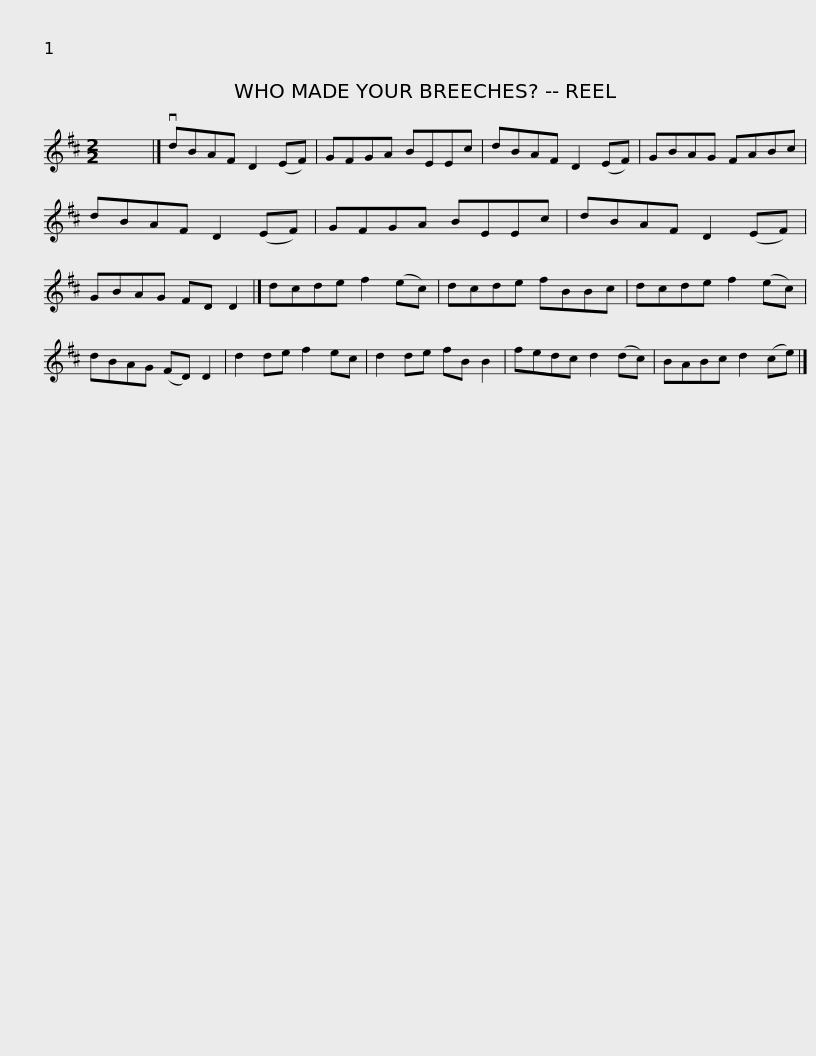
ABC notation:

X:1
L:1/8
M:2/2
I:linebreak $
K:D
V:1 treble
V:1
 x8 |] vdBAF D2 (EF) | GFGA BEEc | dBAF D2 (EF) | GBAG FABc | %5
 dBAF D2 (EF) |$ GFGA BEEc | dBAF D2 (EF) | GBAG FD D2 |] dcde f2 (ec) | %10
 dcde fBBc | dcde f2 (ec) |$ dBAG (FD) D2 | d2 de f2 ec | d2 de fB B2 | %15
 fedc d2 (dc) | BABc d2 (ce) |] %17
